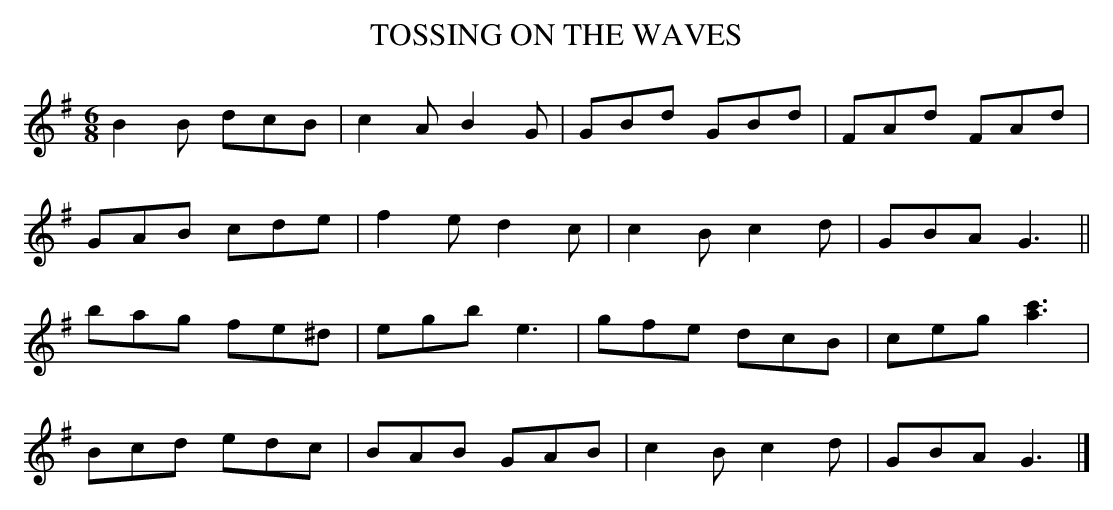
X:1
T:TOSSING ON THE WAVES
Y:"playfully"
M:6/8
L:1/8
K:G
B2B dcB|c2A B2G|GBd GBd|FAd FAd|
GAB cde|f2e d2c|c2B c2d|GBA G3||
bag fe^d|egb e3|gfe dcB|ceg [ac']3|
Bcd edc|BAB GAB|c2B c2d|GBA G3|]
